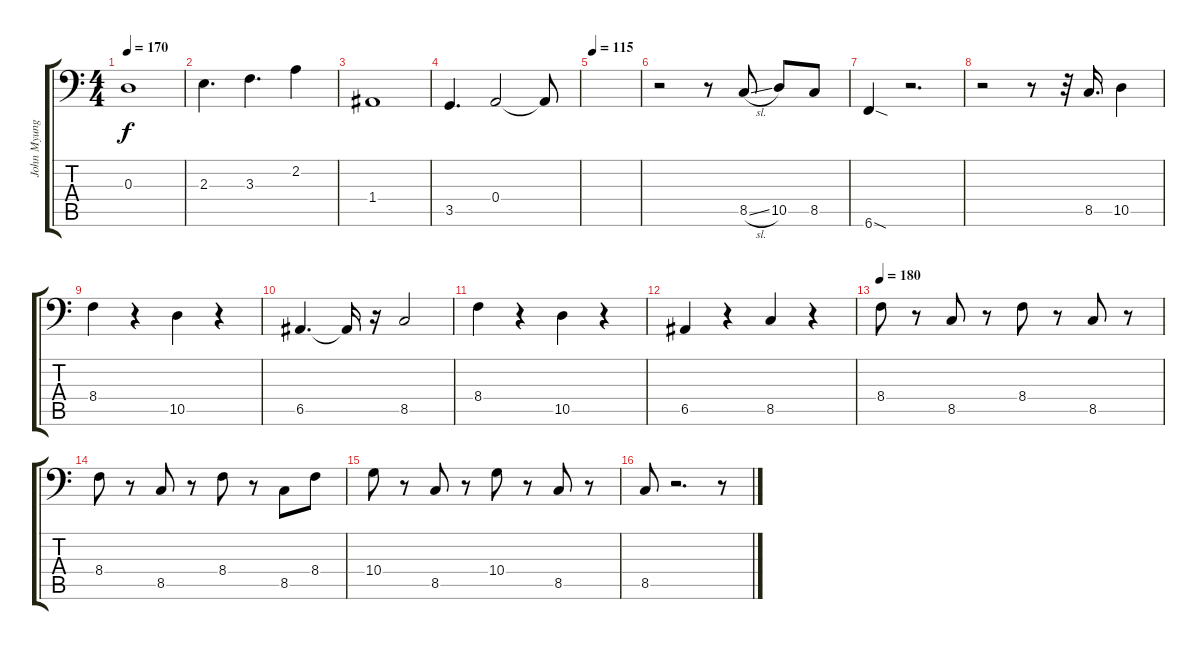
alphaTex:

\track ("John Myung Bass" "John Myung") {instrument electricbasspick}
\staff {score tabs}
\tuning (C3 G2 D2 A1 E1 B0) {hide}
\ts (4 4)
\tempo 170
\clef f4
\ks c
0.3.1{dy f} |
2.3.4{d} 3.3.4{d} 2.2.4 |
1.4.1 |
3.5.4{d} 0.4.2 0.4{t}.8 |
\tempo 115
|
r.2{volume 9} r.8 8.5{sl}.8 10.5.8 8.5.8 |
6.6{sod}.4 r.2{d} |
r.2 r.8 r.32 8.5.16{d} 10.5.4 |
8.4.4 r.4 10.5.4 r.4 |
6.5.4{d} 6.5{t}.16 r.16 8.5.2 |
8.4.4 r.4 10.5.4 r.4 |
6.5.4 r.4 8.5.4 r.4 |
\tempo 180
8.4.8 r.8 8.5.8 r.8 8.4.8 r.8 8.5.8 r.8 |
8.4.8 r.8 8.5.8 r.8 8.4.8 r.8 8.5.8 8.4.8 |
10.4.8 r.8 8.5.8 r.8 10.4.8 r.8 8.5.8 r.8 |
8.5.8 r.2{d} r.8
